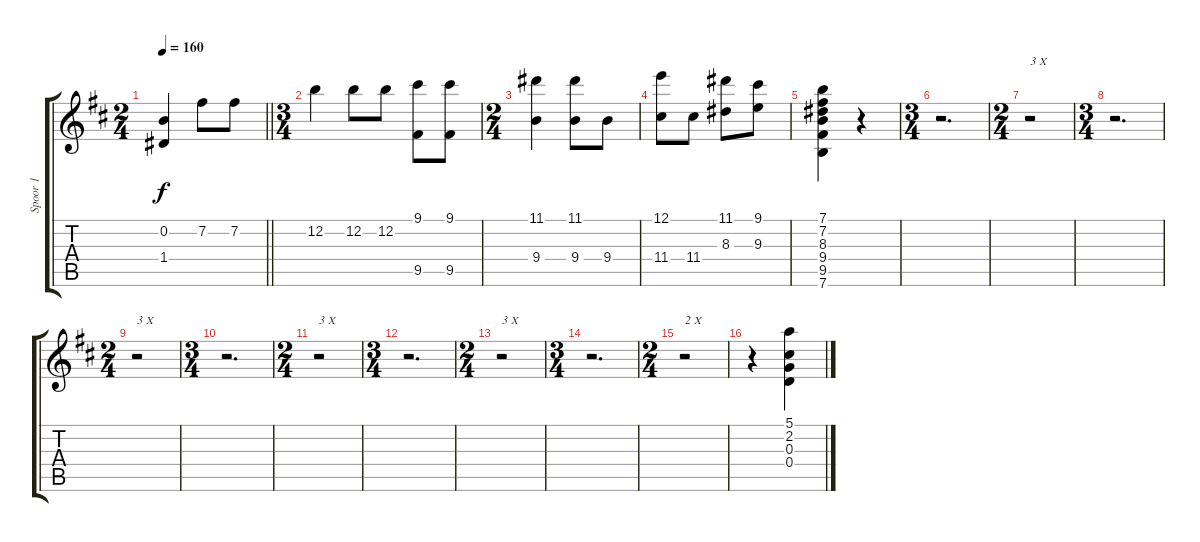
\track ("Spoor 1" "Spoor 1") {instrument acousticguitarnylon}
\staff {score tabs}
\tuning (E4 B3 G3 D3 A2 E2) {hide}
\ts (2 4)
\tempo 160
\clef g2
\barLineRight lightlight
\ks d
(0.2 1.4).4{dy f} 7.2.8 7.2.8 |
\ts (3 4)
12.2.4 12.2.8 12.2.8 (9.1 9.5).8 (9.1 9.5).8 |
\ts (2 4)
(11.1 9.4).4 (11.1 9.4).8 9.4.8 |
(12.1 11.4).8 11.4.8 (11.1 8.3).8 (9.1 9.3).8 |
(7.1 7.2 8.3 9.4 9.5 7.6).4 r.4 |
\ts (3 4)
r.2{d} |
\ts (2 4)
r.2{txt "3 X"} |
\ts (3 4)
r.2{d} |
\ts (2 4)
r.2{txt "3 X"} |
\ts (3 4)
r.2{d} |
\ts (2 4)
r.2{txt "3 X"} |
\ts (3 4)
r.2{d} |
\ts (2 4)
r.2{txt "3 X"} |
\ts (3 4)
r.2{d} |
\ts (2 4)
r.2{txt "2 X"} |
r.4 (5.1 2.2 0.3 0.4).4
